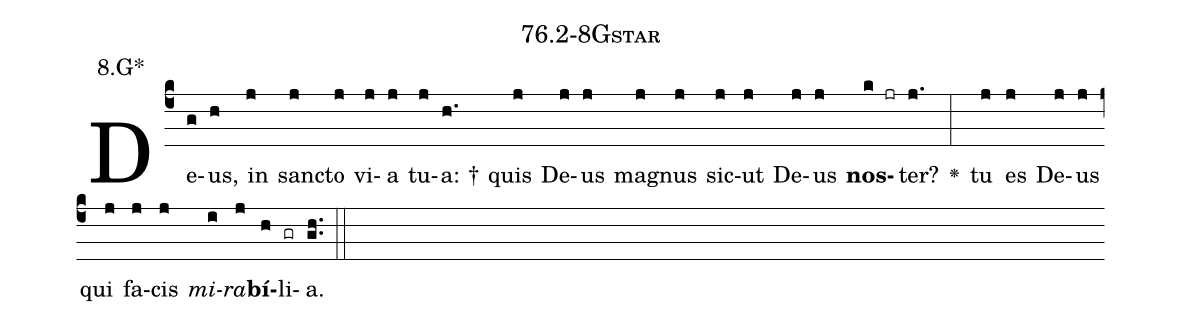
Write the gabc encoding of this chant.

name: 76.2-8Gstar;
annotation: 8.G*;
%%
(c4)De(g)us,(h) in(j) sanc(j)to(j) vi(j)a(j) tu(j)a: †(h.) quis(j) De(j)us(j) ma(j)gnus(j) sic(j)ut(j) De(j)us(j) <b>nos</b>(k jr)ter?(j.) <v>\greheightstar</v>(:) tu(j) es(j) De(j)us(j) qui(j) fa(j)cis(j) <i>mi</i>(i)<i>ra</i>(j)<b>bí</b>(h)li(gr)a.(gh..) (::)


%E(j) u(j) o(i) u(j) a(h) e.(gh..) (::)
